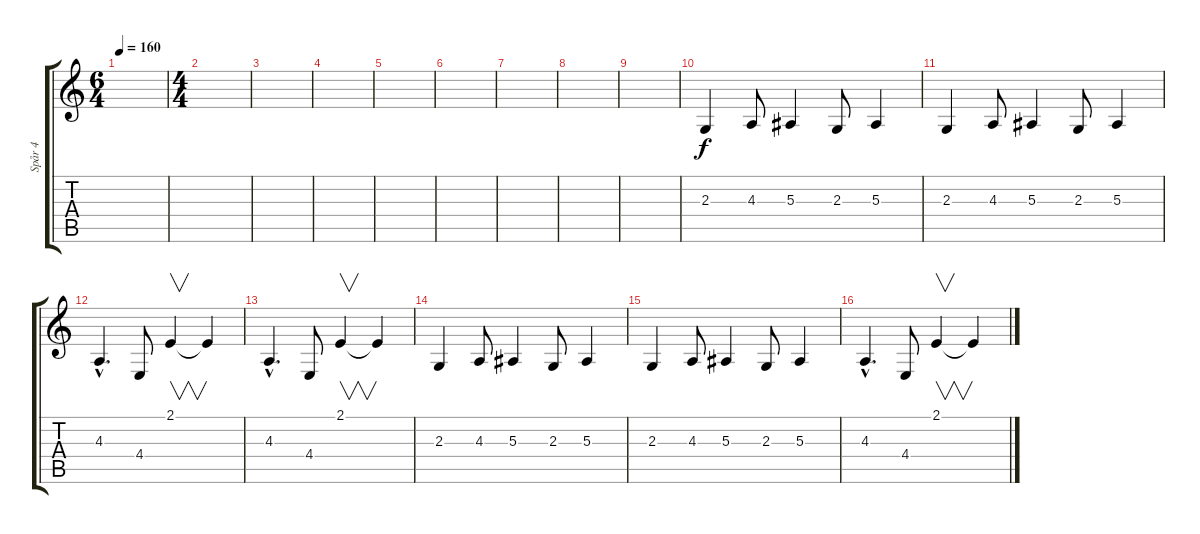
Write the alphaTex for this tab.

\track ("Spår 4" "Spår 4") {instrument choiraahs}
\staff {score tabs}
\tuning (D4 A3 F3 C3 G2 D2) {hide}
\ts (6 4)
\tempo 160
\clef g2
\ks c
|
\ts (4 4)
|
|
|
|
|
|
|
|
2.3.4 4.3.8 5.3.4 2.3.8 5.3.4 |
2.3.4 4.3.8 5.3.4 2.3.8 5.3.4 |
4.3{hac}.4{d} 4.4.8 2.1.4{v} 2.1{t}.4 |
4.3{hac}.4{d} 4.4.8 2.1.4{v} 2.1{t}.4 |
2.3.4 4.3.8 5.3.4 2.3.8 5.3.4 |
2.3.4 4.3.8 5.3.4 2.3.8 5.3.4 |
4.3{hac}.4{d} 4.4.8 2.1.4{v} 2.1{t}.4
